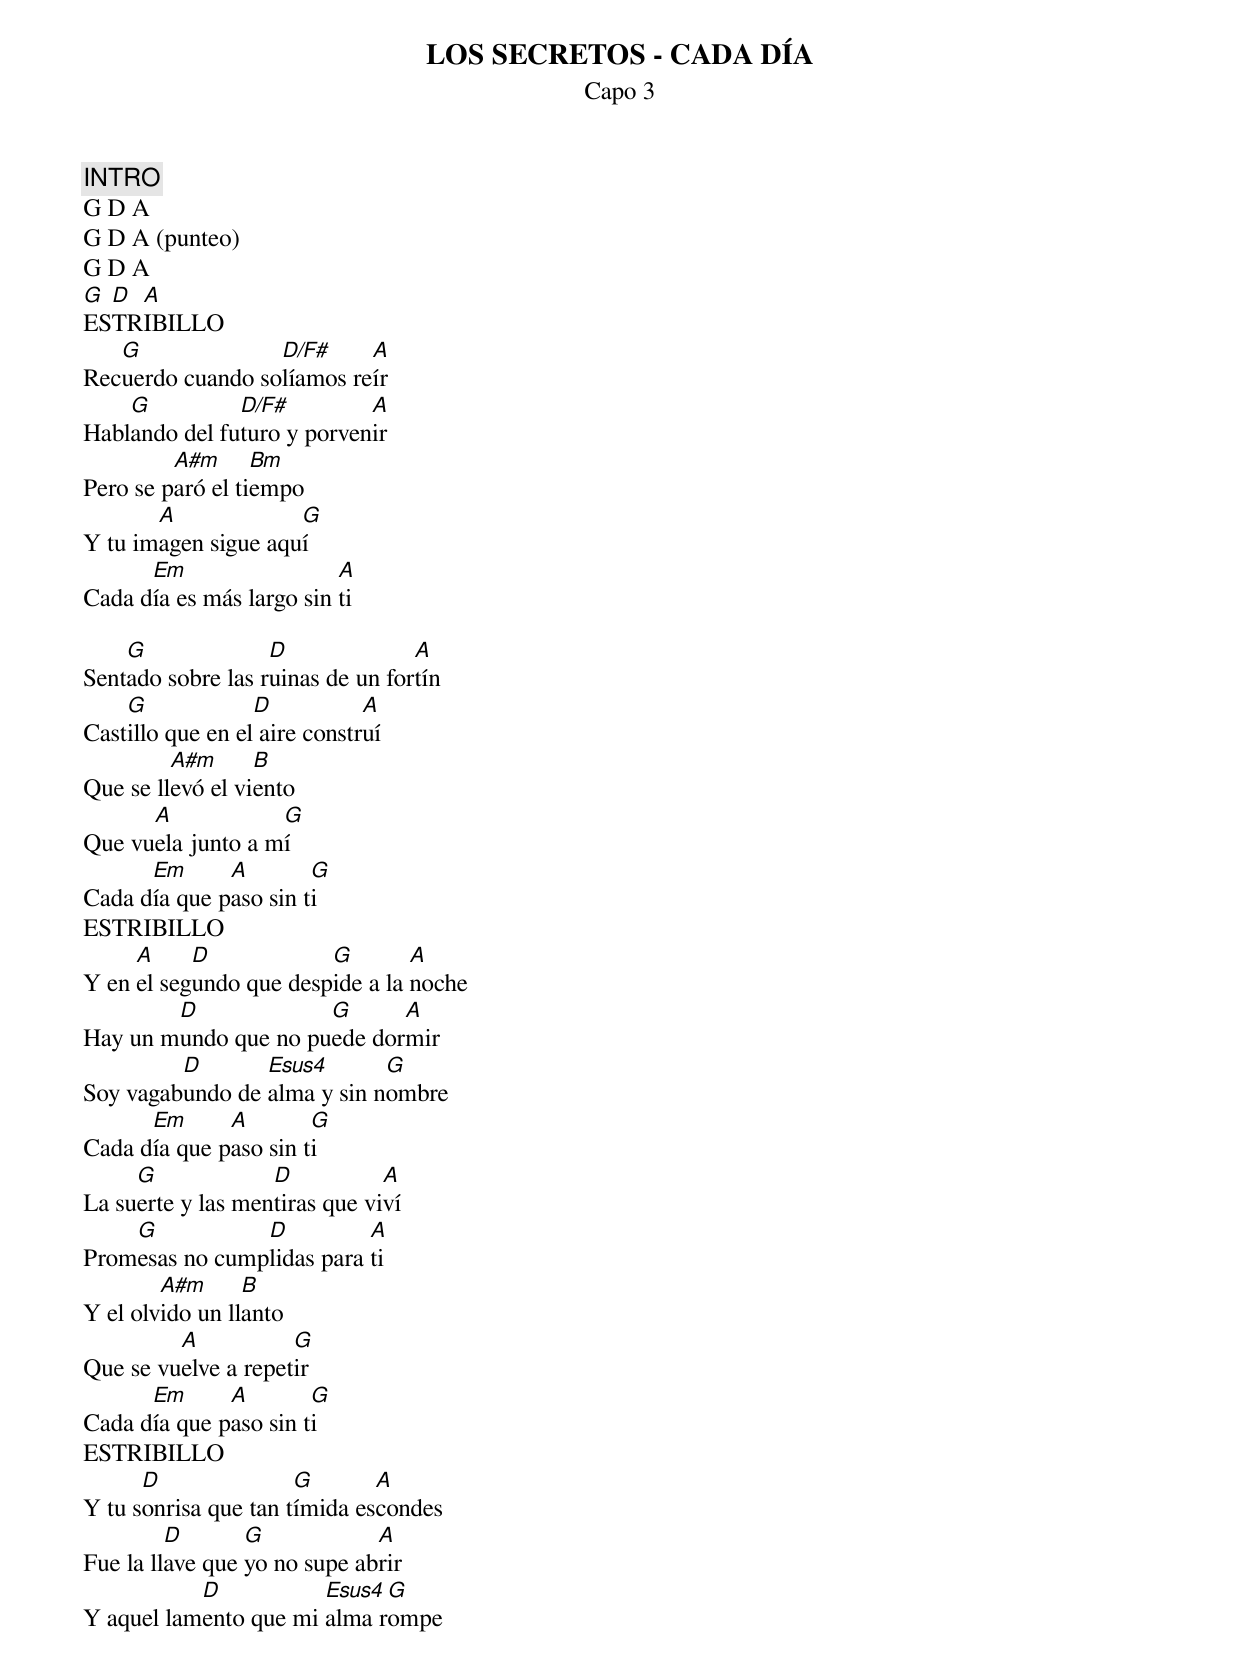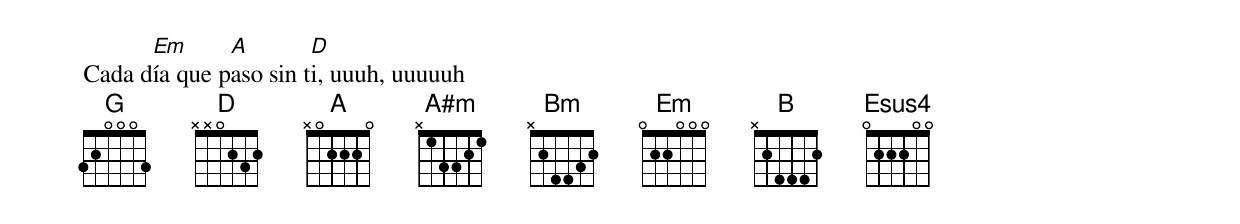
LOS SECRETOS - CADA DÍA
Capo 3
INTRO
G D A
G D A (punteo)
G D A
G D A
ESTRIBILLO
   G              D/F#     A
Recuerdo cuando solíamos reír
    G          D/F#         A
Hablando del futuro y porvenir
         A#m      Bm
Pero se paró el tiempo
       A             G
Y tu imagen sigue aquí
      Em                  A
Cada día es más largo sin ti

    G              D              A
Sentado sobre las ruinas de un fortín
    G             D           A
Castillo que en el aire construí
         A#m      B
Que se llevó el viento
      A            G
Que vuela junto a mí
      Em      A        G
Cada día que paso sin ti
ESTRIBILLO
     A     D            G        A
Y en el segundo que despide a la noche
        D             G      A
Hay un mundo que no puede dormir
         D       Esus4       G
Soy vagabundo de alma y sin nombre
      Em      A        G
Cada día que paso sin ti
     G             D           A
La suerte y las mentiras que viví
    G           D          A
Promesas no cumplidas para ti
        A#m      B
Y el olvido un llanto
         A           G
Que se vuelve a repetir
      Em      A        G
Cada día que paso sin ti
ESTRIBILLO
      D               G       A
Y tu sonrisa que tan tímida escondes
         D       G            A
Fue la llave que yo no supe abrir
           D           Esus4 G
Y aquel lamento que mi alma rompe
      Em      A        D
Cada día que paso sin ti, uuuh, uuuuuh
